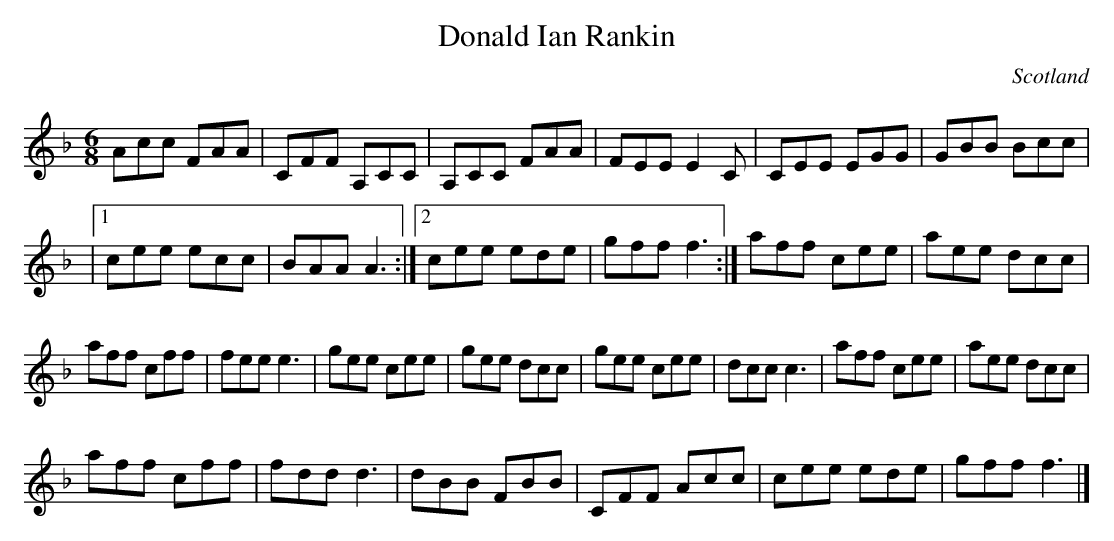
X:1
T:Donald Ian Rankin
M:6/8
O:Scotland
K:F major
Acc FAA | CFF A,CC | A,CC FAA | FEE E2C | \
CEE EGG | GBB Bcc |
|1 cee ecc | BAA A3 :|2  cee ede | gff f3 :| \
aff cee | aee dcc |
aff cff | fee e3 | \
gee cee | gee dcc | gee cee | dcc c3 | \
aff cee | aee dcc |
aff cff | fdd d3 |\
dBB FBB | CFF Acc | cee ede | gff f3 |]
